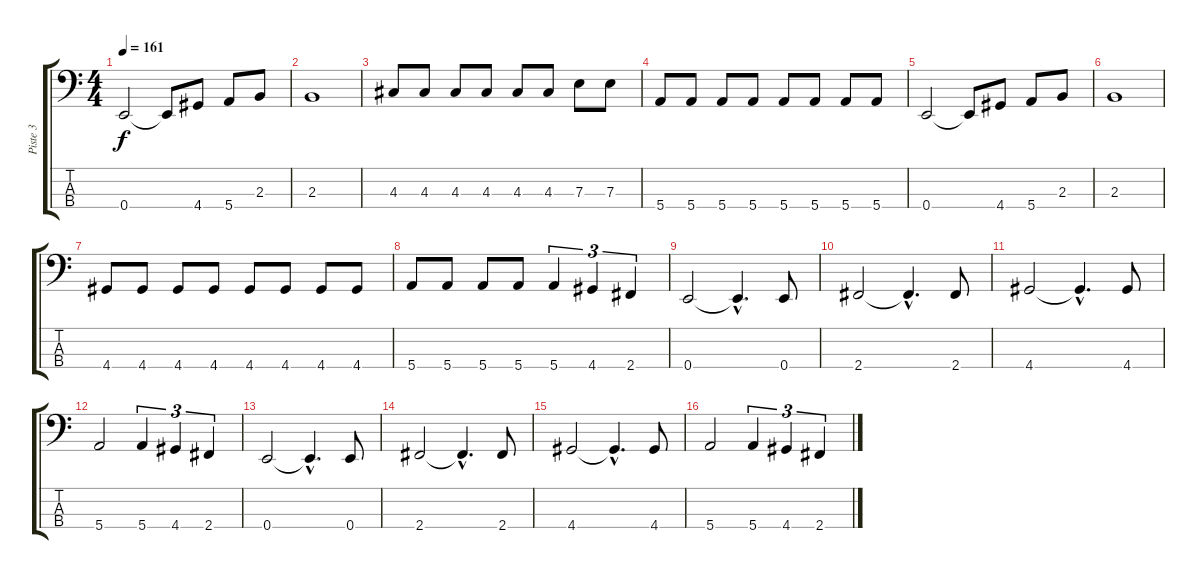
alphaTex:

\track ("Piste 3" "Piste 3") {instrument electricbassfinger}
\staff {score tabs}
\tuning (G2 D2 A1 E1) {hide}
\ts (4 4)
\tempo 161
\clef f4
\ks c
0.4.2{dy f} 0.4{t}.8 4.4.8 5.4.8 2.3.8 |
2.3.1 |
4.3.8 4.3.8 4.3.8 4.3.8 4.3.8 4.3.8 7.3.8 7.3.8 |
5.4.8 5.4.8 5.4.8 5.4.8 5.4.8 5.4.8 5.4.8 5.4.8 |
0.4.2 0.4{t}.8 4.4.8 5.4.8 2.3.8 |
2.3.1 |
4.4.8 4.4.8 4.4.8 4.4.8 4.4.8 4.4.8 4.4.8 4.4.8 |
5.4.8 5.4.8 5.4.8 5.4.8 5.4.4{tu (3 2)} 4.4.4{tu (3 2)} 2.4.4{tu (3 2)} |
0.4.2 0.4{hac t}.4{d} 0.4.8 |
2.4.2 2.4{hac t}.4{d} 2.4.8 |
4.4.2 4.4{hac t}.4{d} 4.4.8 |
5.4.2 5.4.4{tu (3 2)} 4.4.4{tu (3 2)} 2.4.4{tu (3 2)} |
0.4.2 0.4{hac t}.4{d} 0.4.8 |
2.4.2 2.4{hac t}.4{d} 2.4.8 |
4.4.2 4.4{hac t}.4{d} 4.4.8 |
5.4.2 5.4.4{tu (3 2)} 4.4.4{tu (3 2)} 2.4.4{tu (3 2)}
